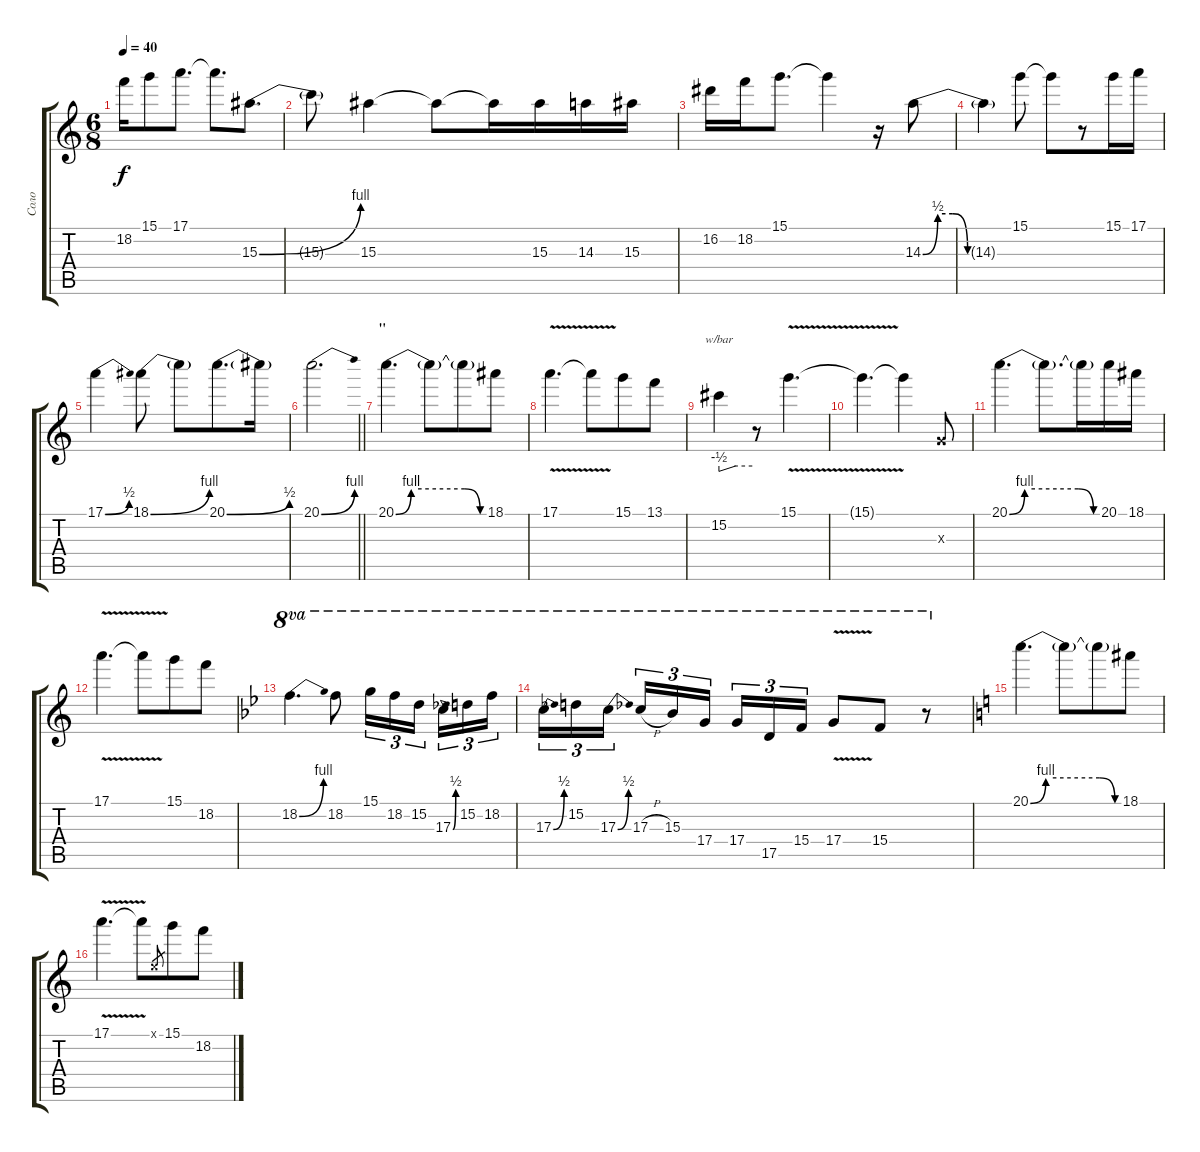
\track ("Соло" "Соло") {instrument overdrivenguitar}
\staff {score tabs}
\tuning (E4 B3 G3 D3 A2 E2) {hide}
\ts (6 8)
\tempo 40
\clef g2
\ks c
18.2.16{dy f} 15.1.8 17.1.8{d} 17.1{t}.8{d} 15.3{be (bend 0 0 60 4)}.8{d} |
15.3{t}.8 15.3.4 15.3{t}.8 15.3{t}.16 15.3.16 14.3.16 15.3.16 |
16.2.16 18.2.16 15.1.8{d} 15.1{t}.4 r.16 14.3{be (custom 0 0 10 2 20 2 30 0 60 0)}.8 |
14.3{t}.4 15.1.8 15.1{t}.8 r.8 15.1.16 17.1.16 |
17.1{be (bend 0 0 60 2)}.4 18.1{be (bend 0 0 60 4)}.8 18.1{t}.8 20.1{be (bend 0 0 60 2)}.8{d} 20.1{t}.16 |
\barLineRight lightlight
20.1{be (bend 0 0 60 4)}.2{d} |
\section ("" "\"")
20.1{be (custom 0 0 10 4 45 4 55 0 60 0)}.4{d} 20.1{t}.8 20.1{t}.8 18.1.8 |
17.1{v}.4{d} 17.1{t}.8 15.1.8 13.1.8 |
15.2.4{tbe (custom default 0 -2 30 0 60 0)} r.8 15.1{v}.4{d} |
15.1{t}.4{d} 15.1{t}.4 0.3{x}.8 |
20.1{be (custom 0 0 10 4 45 4 55 0 60 0)}.4{d} 20.1{t}.8{d} 20.1{t}.16 20.1.16 18.1.16 |
17.1{v}.4{d} 17.1{t}.8 15.1.8 18.2.8 |
\ks bb
18.2{be (bend 0 0 60 4)}.4{d ot 8va} 18.2.8{ot 8va} 15.1.16{tu (3 2) ot 8va} 18.2.16{tu (3 2) ot 8va} 15.2.16{tu (3 2) ot 8va beam splitsecondary} 17.3{be (bend 0 0 60 2)}.16{tu (3 2) ot 8va} 15.2.16{tu (3 2) ot 8va} 18.2.16{tu (3 2) ot 8va} |
17.3{be (bend 0 0 60 2)}.16{tu (3 2) ot 8va} 15.2.16{tu (3 2) ot 8va} 17.3{be (bend 0 0 60 2)}.16{tu (3 2) ot 8va beam splitsecondary} 17.3{h}.16{tu (3 2) ot 8va} 15.3.16{tu (3 2) ot 8va} 17.4.16{tu (3 2) ot 8va beam splitsecondary} 17.4.16{tu (3 2) ot 8va} 17.5.16{tu (3 2) ot 8va} 15.4.16{tu (3 2) ot 8va} 17.4{v}.8{ot 8va} 15.4.8{ot 8va} r.8{ot 8va} |
\ks c
20.1{be (custom 0 0 10 4 45 4 55 0 60 0)}.4{d} 20.1{t}.8 20.1{t}.8 18.1.8 |
17.1{v}.4{d} 17.1{t}.8 0.1{x}.8{gr} 15.1.8 18.2.8
